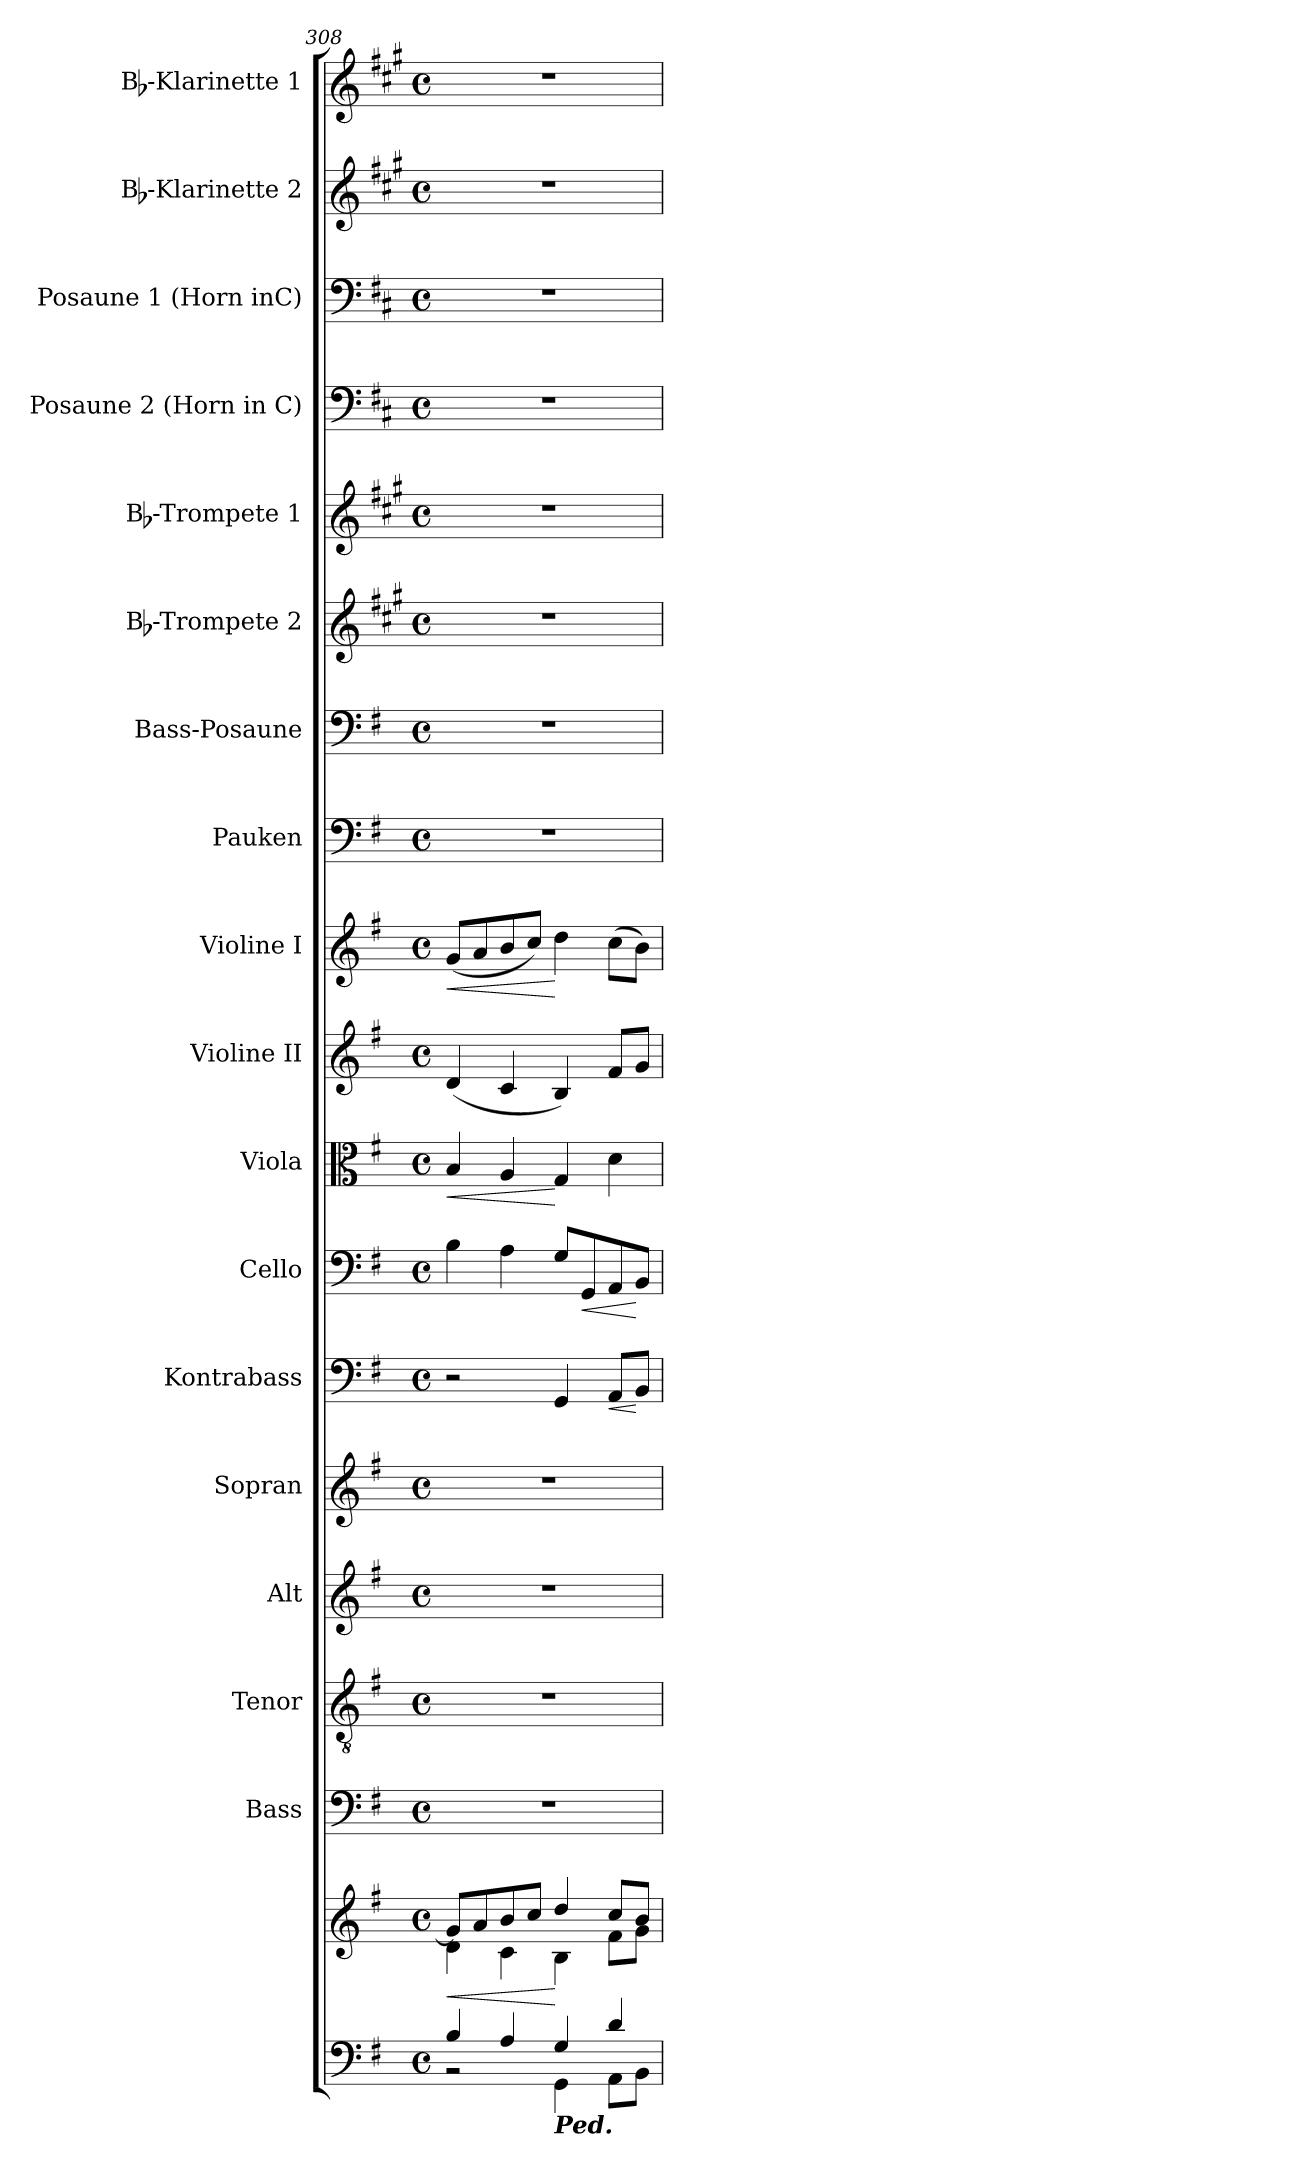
**kern	**kern	**dynam	**kern	**kern	**kern	**kern	**kern	**dynam	**kern	**dynam	**kern	**dynam	**kern	**kern	**dynam	**kern	**kern	**kern	**kern	**kern	**kern	**kern	**kern
*part18	*part18	*part18	*part17	*part16	*part15	*part14	*part13	*part13	*part12	*part12	*part11	*part11	*part10	*part9	*part9	*part8	*part7	*part6	*part5	*part4	*part3	*part2	*part1
*staff19	*staff18	*staff18/19	*staff17	*staff16	*staff15	*staff14	*staff13	*staff13	*staff12	*staff12	*staff11	*staff11	*staff10	*staff9	*staff9	*staff8	*staff7	*staff6	*staff5	*staff4	*staff3	*staff2	*staff1
*	*	*	*I"Bass	*I"Tenor	*I"Alt	*I"Sopran	*I"Kontrabass	*	*I"Cello	*	*I"Viola	*	*I"Violine II	*I"Violine I	*	*I"Pauken	*I"Bass-Posaune	*I"Bb-Trompete 2	*I"Bb-Trompete 1	*I"Posaune 2 (Horn in C)	*I"Posaune 1 (Horn inC)	*I"Bb-Klarinette 2	*I"Bb-Klarinette 1
*	*	*	*I'B.	*I'T.	*I'A.	*I'S.	*I'Kb.	*	*	*	*I'Vla.	*	*I'Vl. II	*I'Vl. I	*	*I'Pk.	*I'B-Pos.	*I'Bb Trp. 2	*I'Bb Trp. 1	*I'Pos. 2	*I'Pos. 1	*I'Bb Kl. 2	*I'Bb Kl. 1
*clefF4	*clefG2	*	*clefF4	*clefGv2	*clefG2	*clefG2	*clefF4	*	*clefF4	*	*clefC3	*	*clefG2	*clefG2	*	*clefF4	*clefF4	*clefG2	*clefG2	*clefF4	*clefF4	*clefG2	*clefG2
*	*	*	*	*	*	*	*ITrd7c12	*	*	*	*	*	*	*	*	*	*	*ITrd1c2	*ITrd1c2	*ITrd4c7	*ITrd4c7	*ITrd1c2	*ITrd1c2
*k[f#]	*k[f#]	*	*k[f#]	*k[f#]	*k[f#]	*k[f#]	*k[f#]	*	*k[f#]	*	*k[f#]	*	*k[f#]	*k[f#]	*	*k[f#]	*k[f#]	*k[f#]	*k[f#]	*k[f#]	*k[f#]	*k[f#]	*k[f#]
*G:	*G:	*	*G:	*G:	*G:	*G:	*G:	*	*G:	*	*G:	*	*G:	*G:	*	*G:	*G:	*G:	*G:	*G:	*G:	*G:	*G:
*M4/4	*M4/4	*	*M4/4	*M4/4	*M4/4	*M4/4	*M4/4	*	*M4/4	*	*M4/4	*	*M4/4	*M4/4	*	*M4/4	*M4/4	*M4/4	*M4/4	*M4/4	*M4/4	*M4/4	*M4/4
*met(c)	*met(c)	*	*met(c)	*met(c)	*met(c)	*met(c)	*met(c)	*	*met(c)	*	*met(c)	*	*met(c)	*met(c)	*	*met(c)	*met(c)	*met(c)	*met(c)	*met(c)	*met(c)	*met(c)	*met(c)
=308	=308	=308	=308	=308	=308	=308	=308	=308	=308	=308	=308	=308	=308	=308	=308	=308	=308	=308	=308	=308	=308	=308	=308
*^	*	*	*	*	*	*	*	*	*	*	*	*	*	*	*	*	*	*	*	*	*	*	*
!	!	!	!LO:HP:b	!	!	!	!	!	!	!	!	!	!LO:HP:b	!	!	!LO:HP:b	!	!	!	!	!	!	!	!
*	*	*^	*	*	*	*	*	*	*	*	*	*	*	*	*	*	*	*	*	*	*	*	*	*
4B/	2rBB	8g/L]	4d\	<	1r	1r	1r	1r	2r	.	4B\	.	4B/	<	(<4d/	(<8g/L	<	1r	1r	1r	1r	1r	1r	1r	1r
.	.	8a/	.	.	.	.	.	.	.	.	.	.	.	.	.	8a/	.	.	.	.	.	.	.	.	.
4A/	.	8b/	4c\	.	.	.	.	.	.	.	4A\	.	4A/	.	4c/	8b/	.	.	.	.	.	.	.	.	.
.	.	8cc/J	.	.	.	.	.	.	.	.	.	.	.	.	.	8cc/J)	.	.	.	.	.	.	.	.	.
!LO:TX:b:Bi:t=Ped.	!	!	!	!	!	!	!	!	!	!	!	!	!	!	!	!	!	!	!	!	!	!	!	!	!
4G/	4GG\	4dd/	4B\	[	.	.	.	.	4GGG/	.	8G/L	.	4G/	[	4B/)	4dd\	[	.	.	.	.	.	.	.	.
!	!	!	!	!	!	!	!	!	!	!	!	!LO:HP:b	!	!	!	!	!	!	!	!	!	!	!	!	!
.	.	.	.	.	.	.	.	.	.	.	8GG/	<	.	.	.	.	.	.	.	.	.	.	.	.	.
!	!	!	!	!	!	!	!	!	!	!LO:HP:b	!	!	!	!	!	!	!	!	!	!	!	!	!	!	!
4d/	8AA\L	8cc/L	8f#\L	.	.	.	.	.	8AAA/L	<	8AA/	.	4d\	.	8f#/L	(>8cc\L	.	.	.	.	.	.	.	.	.
.	8BB\J	8b/J	8g\J	.	.	.	.	.	8BBB/J	[	8BB/J	[	.	.	8g/J	8b\J)	.	.	.	.	.	.	.	.	.
*v	*v	*	*	*	*	*	*	*	*	*	*	*	*	*	*	*	*	*	*	*	*	*	*	*	*
*	*v	*v	*	*	*	*	*	*	*	*	*	*	*	*	*	*	*	*	*	*	*	*	*	*
=	=	=	=	=	=	=	=	=	=	=	=	=	=	=	=	=	=	=	=	=	=	=	=
*-	*-	*-	*-	*-	*-	*-	*-	*-	*-	*-	*-	*-	*-	*-	*-	*-	*-	*-	*-	*-	*-	*-	*-
